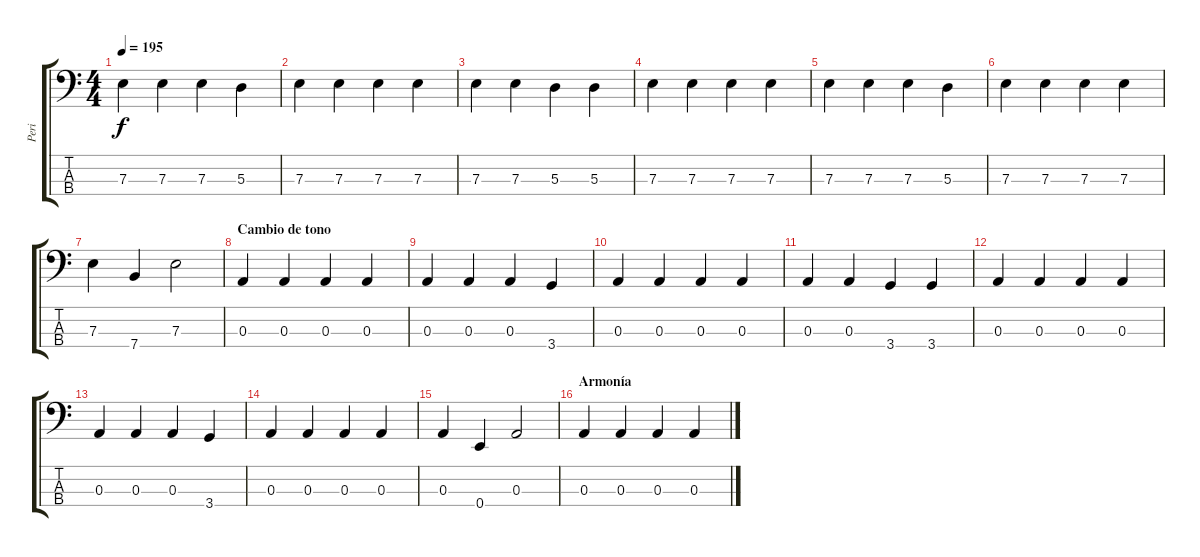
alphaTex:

\track ("Peri" "Peri") {instrument electricbassfinger}
\staff {score tabs}
\tuning (G2 D2 A1 E1) {hide}
\ts (4 4)
\tempo 195
\clef f4
\ks c
7.3.4{dy f} 7.3.4 7.3.4 5.3.4 |
7.3.4 7.3.4 7.3.4 7.3.4 |
7.3.4 7.3.4 5.3.4 5.3.4 |
7.3.4 7.3.4 7.3.4 7.3.4 |
7.3.4 7.3.4 7.3.4 5.3.4 |
7.3.4 7.3.4 7.3.4 7.3.4 |
7.3.4 7.4.4 7.3.2 |
\section ("" "Cambio de tono")
0.3.4 0.3.4 0.3.4 0.3.4 |
0.3.4 0.3.4 0.3.4 3.4.4 |
0.3.4 0.3.4 0.3.4 0.3.4 |
0.3.4 0.3.4 3.4.4 3.4.4 |
0.3.4 0.3.4 0.3.4 0.3.4 |
0.3.4 0.3.4 0.3.4 3.4.4 |
0.3.4 0.3.4 0.3.4 0.3.4 |
0.3.4 0.4.4 0.3.2 |
\section ("" "Armonía")
0.3.4 0.3.4 0.3.4 0.3.4
